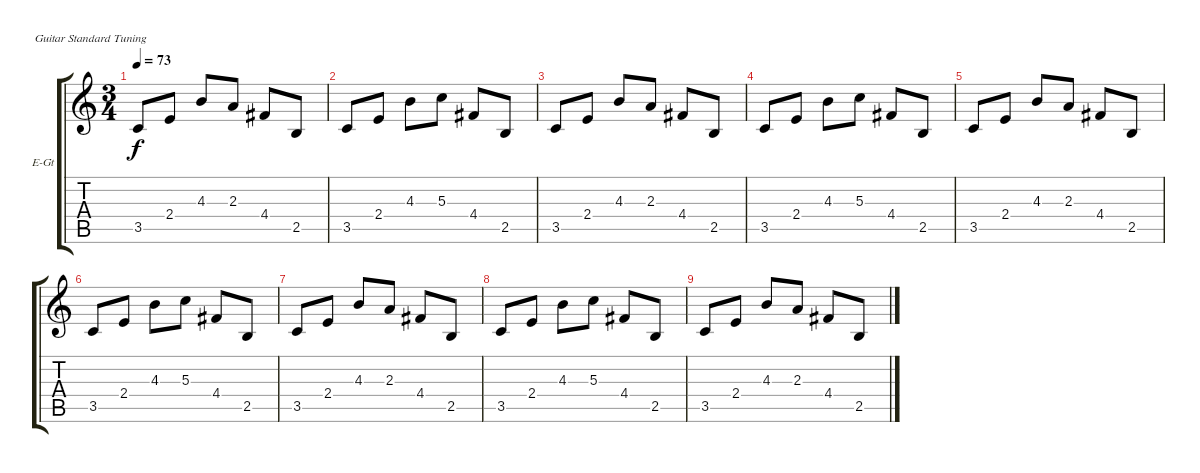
\defaultSystemsLayout 4
\bracketExtendMode groupsimilarinstruments
\firstSystemTrackNameOrientation horizontal
\otherSystemsTrackNameOrientation horizontal
\track ("Electric Guitar" "E-Gt") {instrument overdrivenguitar}
\staff {score tabs}
\tuning (E4 B3 G3 D3 A2 E2)
\ts (3 4)
\tempo 73
\clef g2
\ks c
3.5.8{dy f} 2.4.8 4.3.8 2.3.8 4.4.8 2.5.8 |
3.5.8 2.4.8 4.3.8 5.3.8 4.4.8 2.5.8 |
3.5.8 2.4.8 4.3.8 2.3.8 4.4.8 2.5.8 |
3.5.8 2.4.8 4.3.8 5.3.8 4.4.8 2.5.8 |
3.5.8 2.4.8 4.3.8 2.3.8 4.4.8 2.5.8 |
3.5.8 2.4.8 4.3.8 5.3.8 4.4.8 2.5.8 |
3.5.8 2.4.8 4.3.8 2.3.8 4.4.8 2.5.8 |
3.5.8 2.4.8 4.3.8 5.3.8 4.4.8 2.5.8 |
3.5.8 2.4.8 4.3.8 2.3.8 4.4.8 2.5.8
